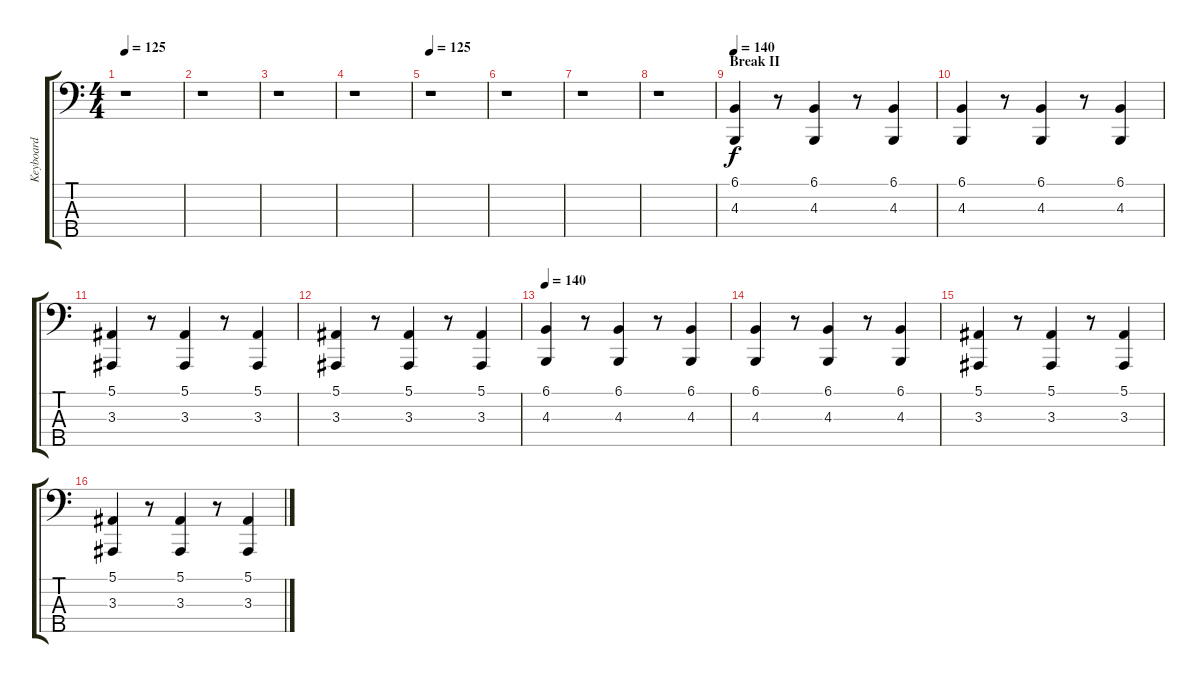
\track ("Keyboard" "Keyboard") {instrument stringensemble1}
\staff {score tabs}
\tuning (F2 C2 G1 D1 A0) {hide}
\ts (4 4)
\tempo 125
\clef f4
\ks c
r.1{dy f} |
r.1 |
r.1 |
r.1 |
\tempo 125
r.1 |
r.1 |
r.1 |
r.1 |
\section ("" "Break II")
\tempo 140
(6.1 4.3).4 r.8 (6.1 4.3).4 r.8 (6.1 4.3).4 |
(6.1 4.3).4 r.8 (6.1 4.3).4 r.8 (6.1 4.3).4 |
(5.1 3.3).4 r.8 (5.1 3.3).4 r.8 (5.1 3.3).4 |
(5.1 3.3).4 r.8 (5.1 3.3).4 r.8 (5.1 3.3).4 |
\tempo 140
(6.1 4.3).4 r.8 (6.1 4.3).4 r.8 (6.1 4.3).4 |
(6.1 4.3).4 r.8 (6.1 4.3).4 r.8 (6.1 4.3).4 |
(5.1 3.3).4 r.8 (5.1 3.3).4 r.8 (5.1 3.3).4 |
(5.1 3.3).4 r.8 (5.1 3.3).4 r.8 (5.1 3.3).4
